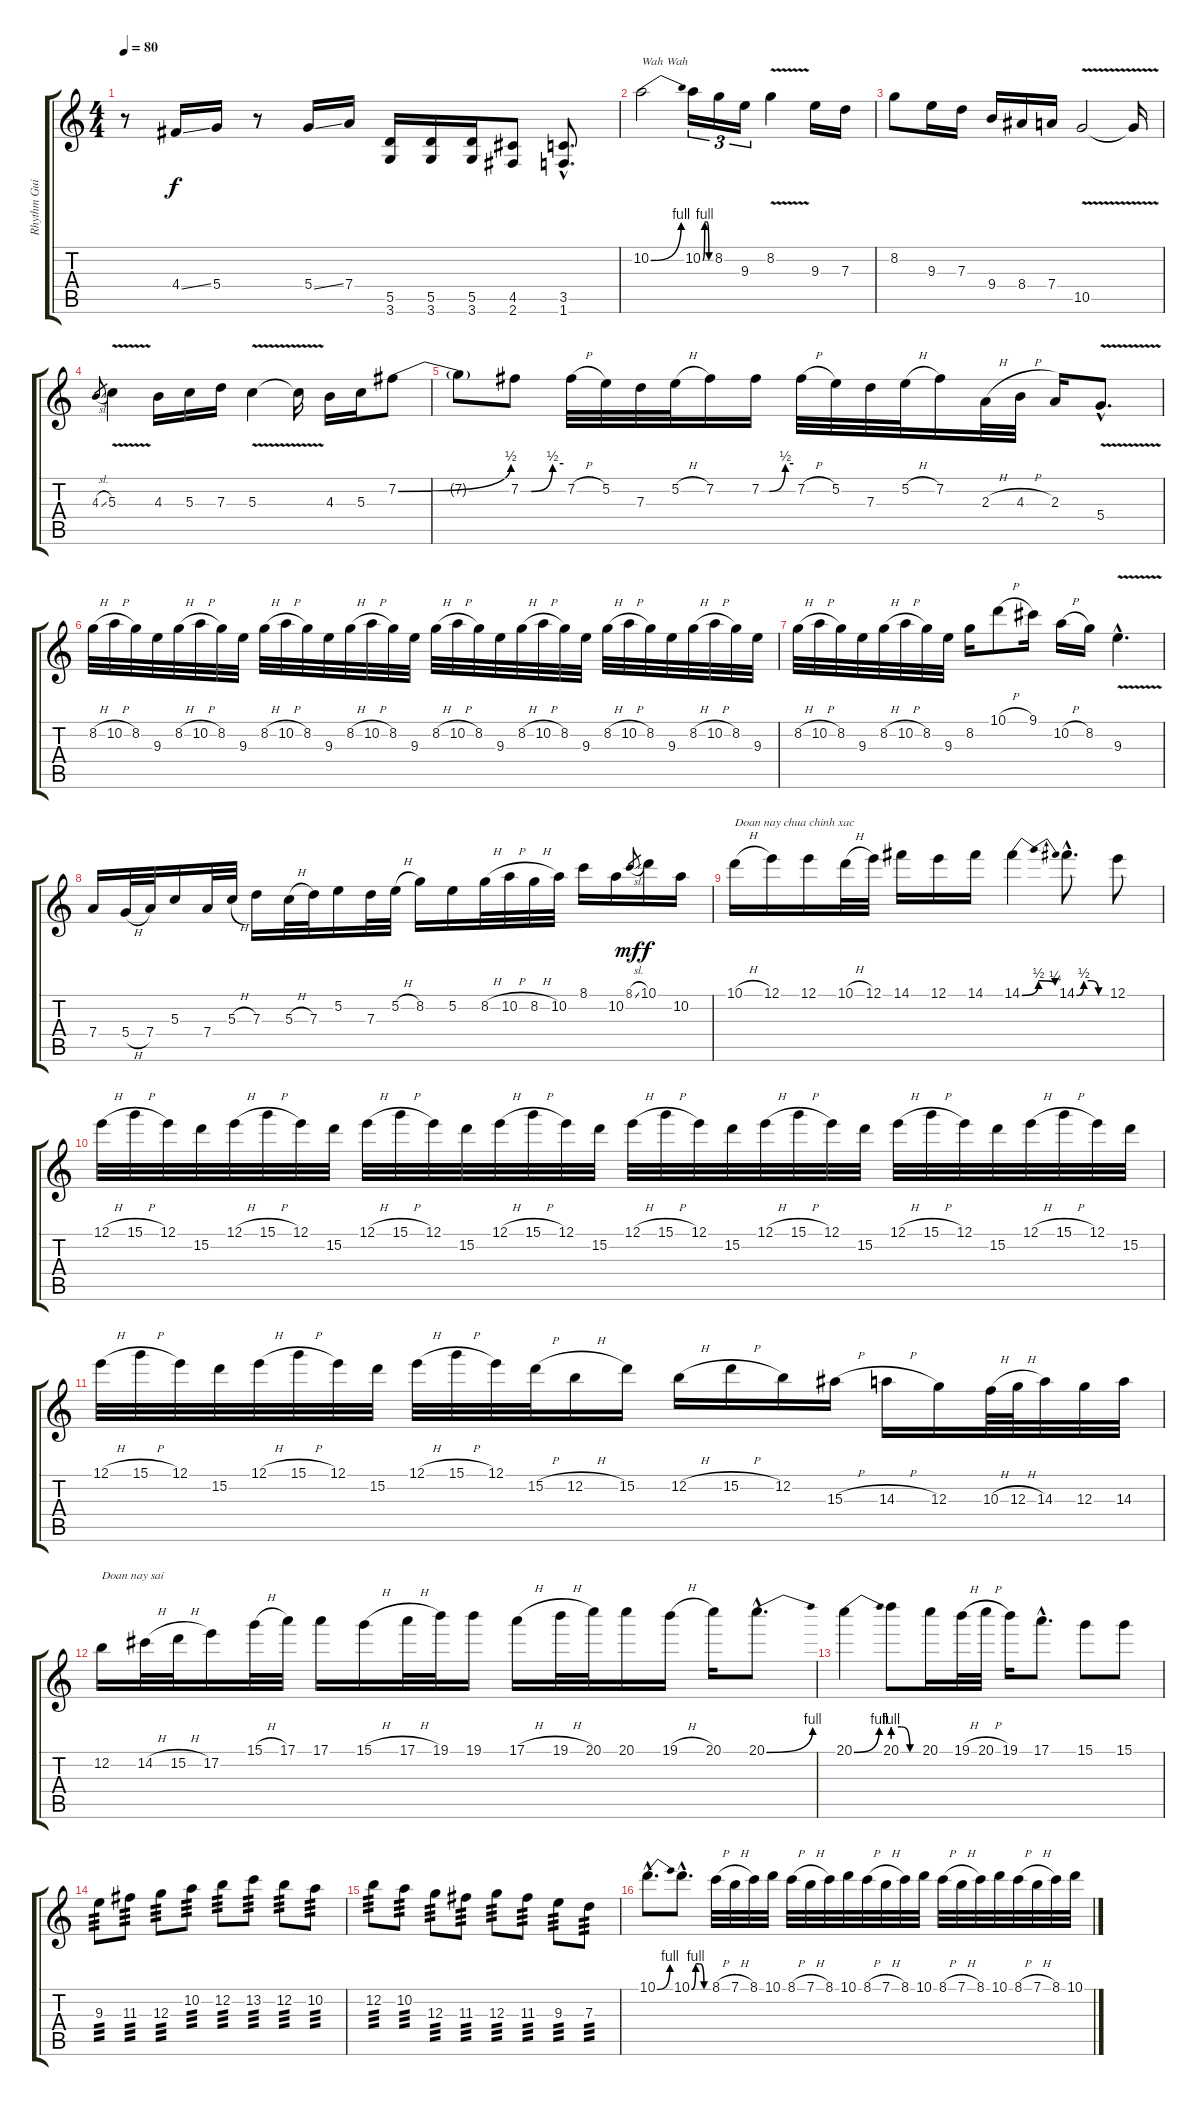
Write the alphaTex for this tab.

\track ("Rhythm Guitar" "Rhythm Gui") {instrument electricguitarclean}
\staff {score tabs}
\tuning (E4 B3 G3 D3 A2 E2) {hide}
\ts (4 4)
\tempo 80
\clef g2
\ks c
r.8{dy f} 4.4{ss}.16 5.4.16 r.8 5.4{ss}.16 7.4.16 (5.5 3.6).16 (5.5 3.6).16 (5.5 3.6).16 (4.5 2.6).8 (3.5{hac} 1.6{hac}).8{d} |
10.2{be (bend 0 0 60 4)}.2{txt "Wah Wah" volume 16 balance 8} 10.2{be (custom 0 0 15 4 30 4 45 0 60 0)}.16{tu (3 2)} 8.2.16{tu (3 2)} 9.3.16{tu (3 2)} 8.2{v}.4 9.3.16 7.3.16 |
8.2.8 9.3.16 7.3.16 9.4.16 8.4.16 7.4.16 10.5{v}.2 10.5{t}.16 |
4.3{sl}.8{gr} 5.3{v}.4 4.3.16 5.3.16 7.3.16 5.3{v}.4 5.3{t}.16 4.3.16 5.3.16 7.2{be (bend 0 0 60 2)}.8 |
7.2{t}.8 7.2{be (custom 0 0 15 0 45 2 60 2)}.8 7.2{h}.32 5.2.32 7.3.32 5.2{h}.32 7.2.16 7.2{be (custom 0 0 15 0 45 2 60 2)}.16 7.2{h}.32 5.2.32 7.3.32 5.2{h}.32 7.2.16 2.3{h}.32 4.3{h}.32 2.3.16 5.4{v hac}.8{d} |
8.2{h}.32 10.2{h}.32 8.2.32 9.3.32 8.2{h}.32{instrument overdrivenguitar} 10.2{h}.32 8.2.32 9.3.32 8.2{h}.32{instrument distortionguitar} 10.2{h}.32 8.2.32 9.3.32 8.2{h}.32{instrument overdrivenguitar} 10.2{h}.32 8.2.32 9.3.32 8.2{h}.32{instrument distortionguitar} 10.2{h}.32 8.2.32 9.3.32 8.2{h}.32{instrument overdrivenguitar} 10.2{h}.32 8.2.32 9.3.32 8.2{h}.32{instrument distortionguitar} 10.2{h}.32 8.2.32 9.3.32 8.2{h}.32{instrument overdrivenguitar} 10.2{h}.32 8.2.32 9.3.32 |
8.2{h}.32{instrument distortionguitar} 10.2{h}.32 8.2.32 9.3.32 8.2{h}.32{instrument overdrivenguitar} 10.2{h}.32 8.2.32 9.3.32 8.2.16{instrument distortionguitar} 10.1{h}.8 9.1.16 10.2{h}.16 8.2.16 9.3{v hac}.4{d} |
7.4.16 5.4{h}.32 7.4.32 5.3.16 7.4.32 5.3{h}.32 7.3.16 5.3{h}.32 7.3.32 5.2.16 7.3.32 5.2{h}.32 8.2.16 5.2.16 8.2{h}.32 10.2{h}.32 8.2{h}.32 10.2.32 8.1.16 10.2.16 8.1{sl}.8{gr dy mf} 10.1.16{dy f} 10.2.16 |
10.1{h}.16{txt "Doan nay chua chinh xac"} 12.1.16 12.1.16 10.1{h}.32 12.1.32 14.1.16 12.1.16 14.1.16 14.1{be (bendrelease 0 0 30 2 50 2 60 1)}.4 14.1{be (custom 0 0 15 2 30 2 45 0 60 0) hac}.8{d} 12.1.8 |
12.1{h}.32 15.1{h}.32 12.1.32 15.2.32 12.1{h}.32{instrument overdrivenguitar} 15.1{h}.32 12.1.32 15.2.32 12.1{h}.32{instrument distortionguitar} 15.1{h}.32 12.1.32 15.2.32 12.1{h}.32{instrument overdrivenguitar} 15.1{h}.32 12.1.32 15.2.32 12.1{h}.32{instrument distortionguitar} 15.1{h}.32 12.1.32 15.2.32 12.1{h}.32{instrument overdrivenguitar} 15.1{h}.32 12.1.32 15.2.32 12.1{h}.32{instrument distortionguitar} 15.1{h}.32 12.1.32 15.2.32 12.1{h}.32{instrument overdrivenguitar} 15.1{h}.32 12.1.32 15.2.32 |
12.1{h}.32{instrument distortionguitar} 15.1{h}.32 12.1.32 15.2.32 12.1{h}.32{instrument overdrivenguitar} 15.1{h}.32 12.1.32 15.2.32 12.1{h}.32{instrument distortionguitar} 15.1{h}.32 12.1.32 15.2{h}.32 12.2{h}.16 15.2.16 12.2{h}.16 15.2{h}.16 12.2.16 15.3{h}.16 14.3{h}.16 12.3.16 10.3{h}.64 12.3{h}.64 14.3.32 12.3.32 14.3.32 |
12.2.16{txt "Doan nay sai"} 14.2{h}.32 15.2{h}.32 17.2.16 15.1{h}.32 17.1.32 17.1.16 15.1{h}.16 17.1{h}.32 19.1.32 19.1.16 17.1{h}.16 19.1{h}.32 20.1.32 20.1.16 19.1{h}.16 20.1.16 20.1{be (bend 0 0 60 4) hac}.8{d} |
20.1{be (bend 0 0 60 4)}.4 20.1{be (custom 0 4 20 4 40 0 60 0)}.8 20.1.16 19.1{h}.32 20.1{h}.32 19.1.16 17.1{hac}.8{d} 15.1.8{instrument overdrivenguitar} 15.1.8{instrument distortionguitar} |
9.3.8{tp 3 volume 10} 11.3.8{tp 3} 12.3.8{tp 3} 10.2.8{tp 3} 12.2.8{tp 3} 13.2.8{tp 3} 12.2.8{tp 3} 10.2.8{tp 3} |
12.2.8{tp 3} 10.2.8{tp 3} 12.3.8{tp 3} 11.3.8{tp 3} 12.3.8{tp 3} 11.3.8{tp 3} 9.3.8{tp 3} 7.3.8{tp 3} |
10.1{be (bend 0 0 60 4) hac}.8{d} 10.1{be (custom 0 0 15 4 30 4 45 0 60 0) hac}.8{d} 8.1{h}.32 7.1{h}.32 8.1.32 10.1.32 8.1{h}.32 7.1{h}.32 8.1.32 10.1.32 8.1{h}.32 7.1{h}.32 8.1.32 10.1.32 8.1{h}.32 7.1{h}.32 8.1.32 10.1.32 8.1{h}.32 7.1{h}.32 8.1.32 10.1.32
